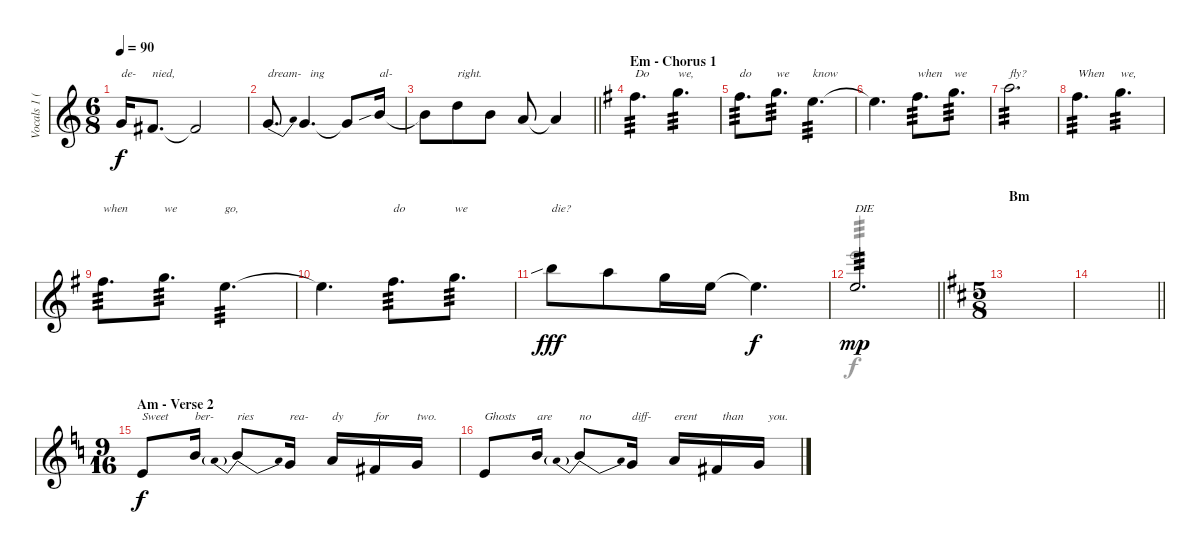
\track ("Vocals 1 (Tankian)" "Vocals 1 (") {instrument electricguitarclean}
\staff {score}
\tuning (E4 B3 G3 D3 A2 E2) {hide}
\voice
\ts (6 8)
\tempo 90
\clef g2
\ks aminor
5.4.16{txt "de-" dy f} 4.4.8{d txt "nied,"} 4.4{t}.2 |
5.4{be (bend 0 0 60 4)}.8{d txt "dream-"} 5.4.4{d txt "  ing"} 5.4{t}.8 9.4{sib}.16{txt "al-"} |
\barLineRight lightlight
9.4{t}.8 12.4.8{txt "right."} 9.4.8 7.4.8 7.4{t}.4 |
\section ("" "Em - Chorus 1")
\ks eminor
11.3.4{d txt "Do" tp 3} 12.3.4{d txt "we," tp 3} |
11.3.8{d txt "do" tp 3} 12.3.8{d txt "we" tp 3} 9.3.4{d txt "know" tp 3} |
9.3{t}.4{d} 11.3.8{d txt "when" tp 3} 12.3.8{d txt "we" tp 3} |
14.3.2{d txt "fly?" tp 3} |
11.3.4{d txt "When" tp 3} 12.3.4{d txt "we," tp 3} |
11.3.8{d txt "when" tp 3} 12.3.8{d txt "we" tp 3} 9.3.4{d txt "go," tp 3} |
9.3{t}.4{d} 11.3.8{d txt "do" tp 3} 12.3.8{d txt "we" tp 3} |
16.3{sib}.8{txt "die?" dy fff} 14.3.8 12.3.16 9.3.16 9.3{t}.4{d dy f} |
\barLineRight lightlight
9.3.2{d txt "DIE" tp 3 dy mp} |
\ts (5 8)
\section ("" "Bm")
\ks bminor
|
\barLineRight lightlight
|
\ts (9 16)
\section ("" "Am - Verse 2")
\ks aminor
2.4.8{txt "Sweet" dy f} 4.3.16{txt "ber-"} 7.4{be (prebendrelease 0 4 60 0)}.8{txt "ries"} 5.4.16{txt "rea-"} 2.3.16{txt "dy"} 4.4.16{txt "for"} 5.4.16{txt "two."} |
2.4.8{txt "Ghosts"} 4.3.16{txt "are"} 7.4{be (prebendrelease 0 4 60 0)}.8{txt "no"} 5.4.16{txt "diff-"} 2.3.16{txt "erent"} 4.4.16{txt "  than"} 5.4.16{txt "   you."}
\voice
\clef g2
\ottava regular
\simile none
\ks aminor
|
|
\barLineRight lightlight
|
\ks eminor
|
|
|
|
|
|
|
|
\barLineRight lightlight
12.1.2{d tp 3 beam Up} |
\ks bminor
|
\barLineRight lightlight
|
\ks aminor
|
